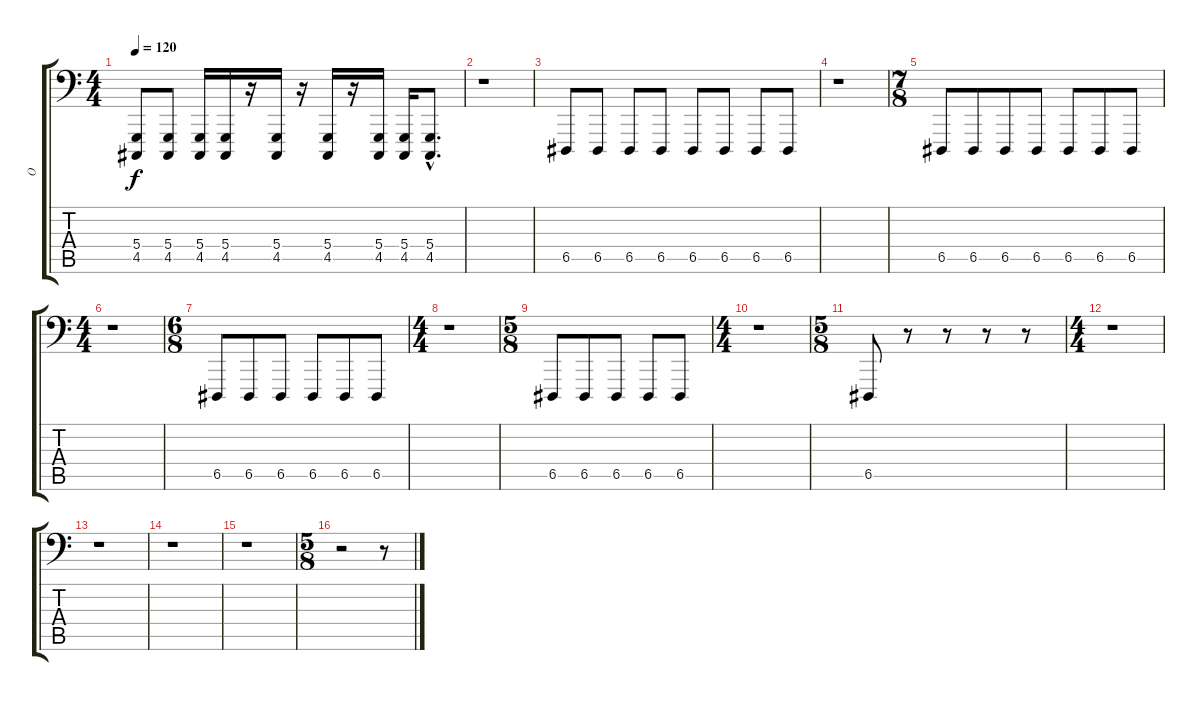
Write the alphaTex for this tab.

\track ("O" "O") {instrument harpsichord}
\staff {score tabs}
\tuning (E2 B1 G1 D1 A0 E0) {hide}
\ts (4 4)
\tempo 120
\clef f4
\ks c
(5.4 4.5).8{dy f} (5.4 4.5).8 (5.4 4.5).16 (5.4 4.5).16 r.16 (5.4 4.5).16 r.16 (5.4 4.5).16 r.16 (5.4 4.5).16 (5.4 4.5).16 (5.4{hac} 4.5{hac}).8{d} |
r.1 |
6.5.8 6.5.8 6.5.8 6.5.8 6.5.8 6.5.8 6.5.8 6.5.8 |
r.1 |
\ts (7 8)
6.5.8 6.5.8 6.5.8 6.5.8 6.5.8 6.5.8 6.5.8 |
\ts (4 4)
r.1 |
\ts (6 8)
6.5.8 6.5.8 6.5.8 6.5.8 6.5.8 6.5.8 |
\ts (4 4)
r.1 |
\ts (5 8)
6.5.8 6.5.8 6.5.8 6.5.8 6.5.8 |
\ts (4 4)
r.1 |
\ts (5 8)
6.5.8 r.8 r.8 r.8 r.8 |
\ts (4 4)
r.1 |
r.1 |
r.1 |
r.1 |
\ts (5 8)
r.2 r.8
